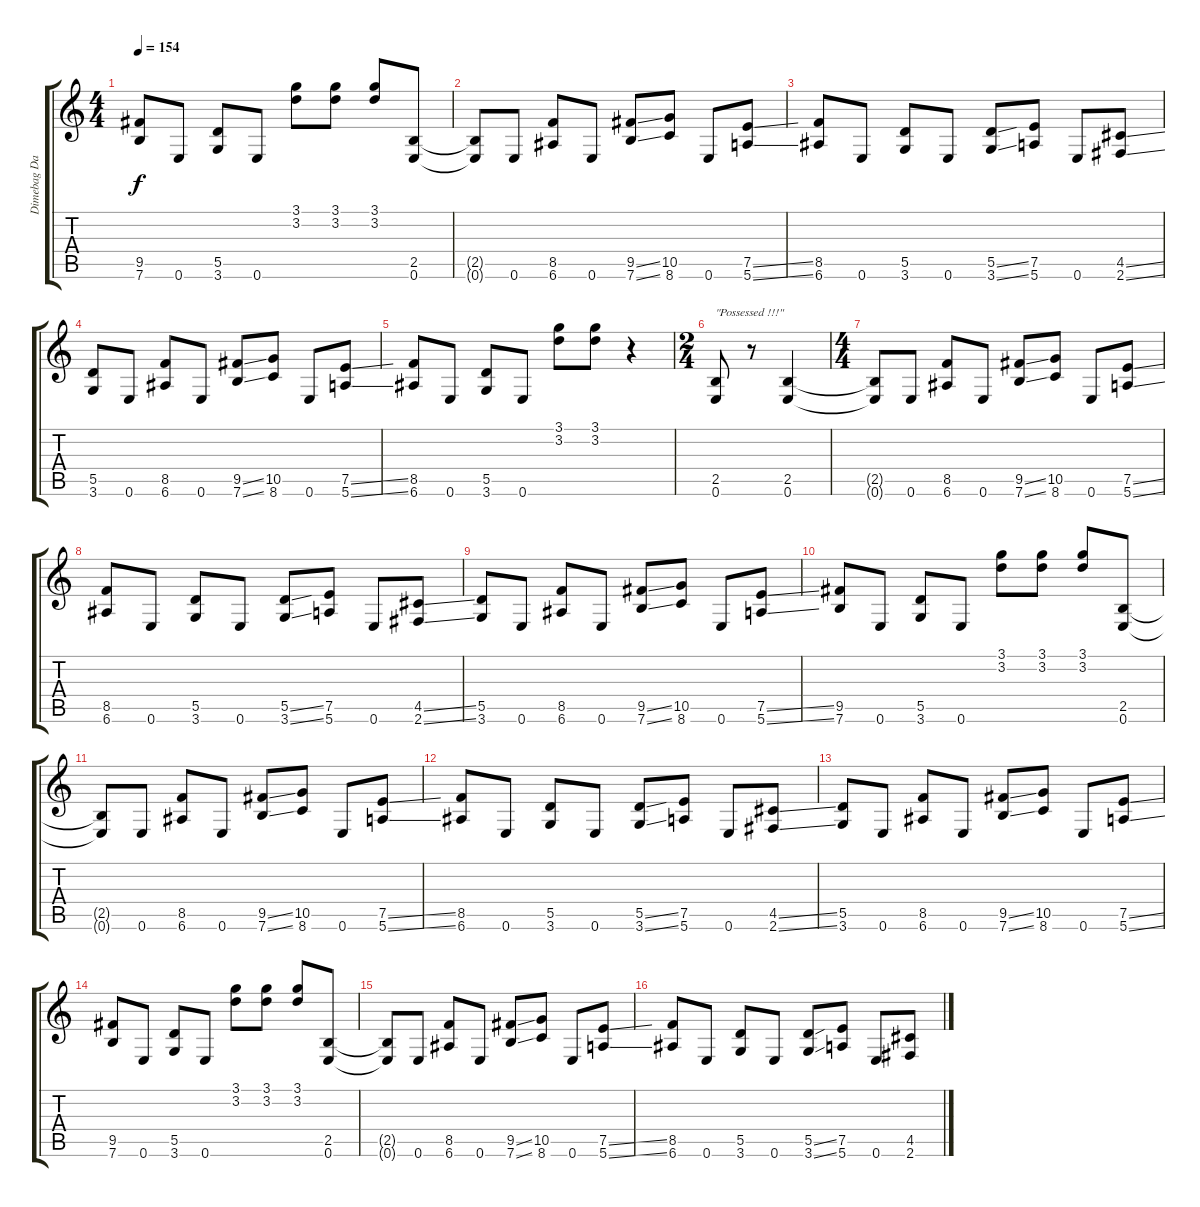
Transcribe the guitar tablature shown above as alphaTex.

\track ("Dimebag Darrell" "Dimebag Da") {instrument distortionguitar}
\staff {score tabs}
\tuning (E4 B3 G3 D3 A2 E2) {hide}
\ts (4 4)
\tempo 154
\clef g2
\ks c
(9.5 7.6).8{dy f} 0.6.8 (5.5 3.6).8 0.6.8 (3.1 3.2).8 (3.1 3.2).8 (3.1 3.2).8 (2.5 0.6).8 |
(2.5{t} 0.6{t}).8 0.6.8 (8.5 6.6).8 0.6.8 (9.5{ss} 7.6{ss}).8 (10.5 8.6).8 0.6.8 (7.5{ss} 5.6{ss}).8 |
(8.5 6.6).8 0.6.8 (5.5 3.6).8 0.6.8 (5.5{ss} 3.6{ss}).8 (7.5 5.6).8 0.6.8 (4.5{ss} 2.6{ss}).8 |
(5.5 3.6).8 0.6.8 (8.5 6.6).8 0.6.8 (9.5{ss} 7.6{ss}).8 (10.5 8.6).8 0.6.8 (7.5{ss} 5.6{ss}).8 |
(8.5 6.6).8 0.6.8 (5.5 3.6).8 0.6.8 (3.1 3.2).8 (3.1 3.2).8 r.4 |
\ts (2 4)
(2.5 0.6).8{txt "\"Possessed !!!\""} r.8 (2.5 0.6).4 |
\ts (4 4)
(2.5{t} 0.6{t}).8 0.6.8 (8.5 6.6).8 0.6.8 (9.5{ss} 7.6{ss}).8 (10.5 8.6).8 0.6.8 (7.5{ss} 5.6{ss}).8 |
(8.5 6.6).8 0.6.8 (5.5 3.6).8 0.6.8 (5.5{ss} 3.6{ss}).8 (7.5 5.6).8 0.6.8 (4.5{ss} 2.6{ss}).8 |
(5.5 3.6).8 0.6.8 (8.5 6.6).8 0.6.8 (9.5{ss} 7.6{ss}).8 (10.5 8.6).8 0.6.8 (7.5{ss} 5.6{ss}).8 |
(9.5 7.6).8 0.6.8 (5.5 3.6).8 0.6.8 (3.1 3.2).8 (3.1 3.2).8 (3.1 3.2).8 (2.5 0.6).8 |
(2.5{t} 0.6{t}).8 0.6.8 (8.5 6.6).8 0.6.8 (9.5{ss} 7.6{ss}).8 (10.5 8.6).8 0.6.8 (7.5{ss} 5.6{ss}).8 |
(8.5 6.6).8 0.6.8 (5.5 3.6).8 0.6.8 (5.5{ss} 3.6{ss}).8 (7.5 5.6).8 0.6.8 (4.5{ss} 2.6{ss}).8 |
(5.5 3.6).8 0.6.8 (8.5 6.6).8 0.6.8 (9.5{ss} 7.6{ss}).8 (10.5 8.6).8 0.6.8 (7.5{ss} 5.6{ss}).8 |
(9.5 7.6).8 0.6.8 (5.5 3.6).8 0.6.8 (3.1 3.2).8 (3.1 3.2).8 (3.1 3.2).8 (2.5 0.6).8 |
(2.5{t} 0.6{t}).8 0.6.8 (8.5 6.6).8 0.6.8 (9.5{ss} 7.6{ss}).8 (10.5 8.6).8 0.6.8 (7.5{ss} 5.6{ss}).8 |
(8.5 6.6).8 0.6.8 (5.5 3.6).8 0.6.8 (5.5{ss} 3.6{ss}).8 (7.5 5.6).8 0.6.8 (4.5{ss} 2.6{ss}).8
